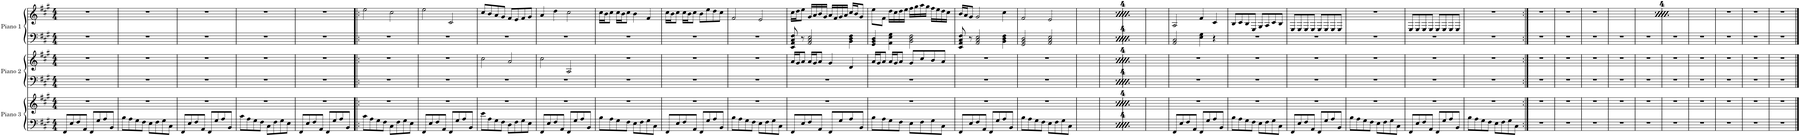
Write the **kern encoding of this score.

**kern	**kern	**kern	**kern	**kern	**kern
*part3	*part3	*part2	*part2	*part1	*part1
*staff6	*staff5	*staff4	*staff3	*staff2	*staff1
*I"Piano 3	*	*I"Piano 2	*	*I"Piano 1	*
*I'Pno. 3	*	*I'Pno. 2	*	*I'Pno. 1	*
*clefF4	*clefG2	*clefF4	*clefG2	*clefF4	*clefG2
*k[f#c#g#]	*k[f#c#g#]	*k[f#c#g#]	*k[f#c#g#]	*k[f#c#g#]	*k[f#c#g#]
*M4/4	*M4/4	*M4/4	*M4/4	*M4/4	*M4/4
=1	=1	=1	=1	=1	=1
8FF#/L	1r	1r	1r	1r	1r
8E/	.	.	.	.	.
8F#/	.	.	.	.	.
8AA/J	.	.	.	.	.
8FF#/L	.	.	.	.	.
8G#/	.	.	.	.	.
8A/	.	.	.	.	.
8BB/J	.	.	.	.	.
=2	=2	=2	=2	=2	=2
8B\L	1r	1r	1r	1r	1r
8A\	.	.	.	.	.
8G#\	.	.	.	.	.
8F#\J	.	.	.	.	.
8E\L	.	.	.	.	.
8F#\	.	.	.	.	.
8G#\	.	.	.	.	.
8C#\J	.	.	.	.	.
=3	=3	=3	=3	=3	=3
8FF#/L	1r	1r	1r	1r	1r
8E/	.	.	.	.	.
8F#/	.	.	.	.	.
8AA/J	.	.	.	.	.
8FF#/L	.	.	.	.	.
8G#/	.	.	.	.	.
8A/	.	.	.	.	.
8BB/J	.	.	.	.	.
=4	=4	=4	=4	=4	=4
8c#\L	1r	1r	1r	1r	1r
8A\	.	.	.	.	.
8G#\	.	.	.	.	.
8F#\J	.	.	.	.	.
8C#\L	.	.	.	.	.
8F#\	.	.	.	.	.
8G#\	.	.	.	.	.
8E\J	.	.	.	.	.
=5	=5	=5	=5	=5	=5
8FF#/L	1r	1r	1r	1r	1r
8E/	.	.	.	.	.
8F#/	.	.	.	.	.
8AA/J	.	.	.	.	.
8FF#/L	.	.	.	.	.
8G#/	.	.	.	.	.
8A/	.	.	.	.	.
8BB/J	.	.	.	.	.
=6!|:	=6!|:	=6!|:	=6!|:	=6!|:	=6!|:
8c#\L	1r	1r	1r	1r	2ee\
8A\	.	.	.	.	.
8G#\	.	.	.	.	.
8F#\J	.	.	.	.	.
8C#\L	.	.	.	.	2cc#\
8F#\	.	.	.	.	.
8G#\	.	.	.	.	.
8E\J	.	.	.	.	.
=7	=7	=7	=7	=7	=7
8FF#/L	1r	1r	1r	1r	2ee\
8E/	.	.	.	.	.
8F#/	.	.	.	.	.
8AA/J	.	.	.	.	.
8FF#/L	.	.	.	.	2c#/
8G#/	.	.	.	.	.
8A/	.	.	.	.	.
8BB/J	.	.	.	.	.
=8	=8	=8	=8	=8	=8
8e\L	1r	1r	2cc#\	1r	8cc#/L
8A\	.	.	.	.	8b/
8G#\	.	.	.	.	8a/
8F#\J	.	.	.	.	8g#/J
8D\L	.	.	2a/	.	8f#/L
8F#\	.	.	.	.	8e/
8G#\	.	.	.	.	8f#/
8E\J	.	.	.	.	8g#/J
=9	=9	=9	=9	=9	=9
8FF#/L	1r	1r	2cc#\	1r	4a/
8E/	.	.	.	.	.
8F#/	.	.	.	.	4dd\
8AA/J	.	.	.	.	.
8FF#/L	.	.	2A/	.	2cc#\
8G#/	.	.	.	.	.
8A/	.	.	.	.	.
8BB/J	.	.	.	.	.
=10	=10	=10	=10	=10	=10
8B\L	1r	1r	1r	1r	16cc#\LL
.	.	.	.	.	16b\J
8A\	.	.	.	.	8cc#\J
8G#\	.	.	.	.	16cc#\LL
.	.	.	.	.	16b\J
8F#\J	.	.	.	.	8cc#\J
8E\L	.	.	.	.	4b\
8F#\	.	.	.	.	.
8G#\	.	.	.	.	4f#/
8C#\J	.	.	.	.	.
=11	=11	=11	=11	=11	=11
8FF#/L	1r	1r	1r	1r	16cc#\LL
.	.	.	.	.	16b\J
8E/	.	.	.	.	8cc#\J
8F#/	.	.	.	.	16cc#\LL
.	.	.	.	.	16b\J
8AA/J	.	.	.	.	8cc#\J
8FF#/L	.	.	.	.	8b\L
8G#/	.	.	.	.	8ee\
8A/	.	.	.	.	8dd\
8BB/J	.	.	.	.	8cc#\J
=12	=12	=12	=12	=12	=12
8B\L	1r	1r	1r	1r	2f#/
8A\	.	.	.	.	.
8G#\	.	.	.	.	.
8F#\J	.	.	.	.	.
8E\L	.	.	.	.	2e/
8F#\	.	.	.	.	.
8G#\	.	.	.	.	.
8C#\J	.	.	.	.	.
=13	=13	=13	=13	=13	=13
8FF#/L	1r	1r	16a/LL	8EE/ 8AA/ 8C#/ 8F#/	16cc#\LL
.	.	.	16g#/J	.	16dd\J
8E/	.	.	8a/J	8r	8ee\J
8F#/	.	.	16a/LL	2AA/ 2C#/ 2E/	16g#/LL
.	.	.	16g#/J	.	16a/
8AA/J	.	.	8a/J	.	16b/
.	.	.	.	.	16g#/JJ
8FF#/L	.	.	4g#/	.	16a/LL
.	.	.	.	.	16f#/
8G#/	.	.	.	.	16g#/
.	.	.	.	.	16a/JJ
8A/	.	.	4d/	4BB\ 4D\ 4F#\	16cc#/LL
.	.	.	.	.	16b/J
8BB/J	.	.	.	.	8g#/J
=14	=14	=14	=14	=14	=14
8B\L	1r	1r	16a/LL	4GG#/ 4BB/ 4D/	8ee\L
.	.	.	16g#/J	.	.
8A\	.	.	8a/J	.	8f#\J
8G#\	.	.	16a/LL	4AA\ 4E\ 4G#\	16dd\LL
.	.	.	16g#/J	.	16cc#\
8F#\J	.	.	8a/J	.	16dd\
.	.	.	.	.	16ee\JJ
8E\L	.	.	8g#/L	2BB\ 2D\ 2F#\	16ff#\LL
.	.	.	.	.	16gg#\
8F#\	.	.	8cc#/	.	16aa\
.	.	.	.	.	16gg#\JJ
8G#\	.	.	8b/	.	16ff#\LL
.	.	.	.	.	16ee\
8C#\J	.	.	8a/J	.	16dd\
.	.	.	.	.	16cc#\JJ
=15	=15	=15	=15	=15	=15
8FF#/L	1r	1r	1r	8EE/ 8AA/ 8C#/ 8F#/	16b/LL
.	.	.	.	.	16a/J
8E/	.	.	.	8r	8g#/J
8F#/	.	.	.	2AA/ 2C#/ 2E/	2g#/
8AA/J	.	.	.	.	.
8FF#/L	.	.	.	.	.
8G#/	.	.	.	.	.
8A/	.	.	.	4BB\ 4D\ 4F#\	4cc#\
8BB/J	.	.	.	.	.
=16	=16	=16	=16	=16	=16
8B\L	1r	1r	1r	2GG#/ 2BB/ 2D/	2f#/
8A\	.	.	.	.	.
8G#\	.	.	.	.	.
8F#\J	.	.	.	.	.
8E\L	.	.	.	2AA/ 2C#/ 2E/	2e/
8F#\	.	.	.	.	.
8G#\	.	.	.	.	.
8C#\J	.	.	.	.	.
=17	=17	=17	=17	=17	=17
8FF#/L	1r	1r	16a/LL	8EE/ 8AA/ 8C#/ 8F#/	16cc#\LL
.	.	.	16g#/J	.	16dd\J
8E/	.	.	8a/J	8r	8ee\J
8F#/	.	.	16a/LL	2AA/ 2C#/ 2E/	16g#/LL
.	.	.	16g#/J	.	16a/
8AA/J	.	.	8a/J	.	16b/
.	.	.	.	.	16g#/JJ
8FF#/L	.	.	4g#/	.	16a/LL
.	.	.	.	.	16f#/
8G#/	.	.	.	.	16g#/
.	.	.	.	.	16a/JJ
8A/	.	.	4d/	4BB\ 4D\ 4F#\	16cc#/LL
.	.	.	.	.	16b/J
8BB/J	.	.	.	.	8g#/J
=18	=18	=18	=18	=18	=18
8B\L	1r	1r	16a/LL	4GG#/ 4BB/ 4D/	8ee\L
.	.	.	16g#/J	.	.
8A\	.	.	8a/J	.	8f#\J
8G#\	.	.	16a/LL	4AA\ 4E\ 4G#\	16dd\LL
.	.	.	16g#/J	.	16cc#\
8F#\J	.	.	8a/J	.	16dd\
.	.	.	.	.	16ee\JJ
8E\L	.	.	8g#/L	2BB\ 2D\ 2F#\	16ff#\LL
.	.	.	.	.	16gg#\
8F#\	.	.	8cc#/	.	16aa\
.	.	.	.	.	16gg#\JJ
8G#\	.	.	8b/	.	16ff#\LL
.	.	.	.	.	16ee\
8C#\J	.	.	8a/J	.	16dd\
.	.	.	.	.	16cc#\JJ
=19	=19	=19	=19	=19	=19
8FF#/L	1r	1r	1r	8EE/ 8AA/ 8C#/ 8F#/	16b/LL
.	.	.	.	.	16a/J
8E/	.	.	.	8r	8g#/J
8F#/	.	.	.	2AA/ 2C#/ 2E/	2g#/
8AA/J	.	.	.	.	.
8FF#/L	.	.	.	.	.
8G#/	.	.	.	.	.
8A/	.	.	.	4BB\ 4D\ 4F#\	4cc#\
8BB/J	.	.	.	.	.
=20	=20	=20	=20	=20	=20
8B\L	1r	1r	1r	2GG#/ 2BB/ 2D/	2f#/
8A\	.	.	.	.	.
8G#\	.	.	.	.	.
8F#\J	.	.	.	.	.
8E\L	.	.	.	2AA/ 2C#/ 2E/	2e/
8F#\	.	.	.	.	.
8G#\	.	.	.	.	.
8C#\J	.	.	.	.	.
=21	=21	=21	=21	=21	=21
8FF#/L	1r	1r	1r	2AA/ 2C#/	2A/
8E/	.	.	.	.	.
8F#/	.	.	.	.	.
8AA/J	.	.	.	.	.
8FF#/L	.	.	.	4E\ 4G#\	4f#/
8G#/	.	.	.	.	.
8A/	.	.	.	4r	4c#/
8BB/J	.	.	.	.	.
=22	=22	=22	=22	=22	=22
8B\L	1r	1r	1r	1r	8B/L
8A\	.	.	.	.	8c#/
8G#\	.	.	.	.	8B/
8F#\J	.	.	.	.	8E/J
8E\L	.	.	.	.	8G#/L
8F#\	.	.	.	.	8A/
8G#\	.	.	.	.	8c#/
8C#\J	.	.	.	.	8B/J
=23	=23	=23	=23	=23	=23
8FF#/L	1r	1r	1r	1r	8E/L
8E/	.	.	.	.	8E/
8F#/	.	.	.	.	8E/
8AA/J	.	.	.	.	8E/J
8FF#/L	.	.	.	.	8E/L
8G#/	.	.	.	.	8E/
8A/	.	.	.	.	8E/
8BB/J	.	.	.	.	8E/J
=24	=24	=24	=24	=24	=24
8B\L	1r	1r	1r	1r	1r
8A\	.	.	.	.	.
8G#\	.	.	.	.	.
8F#\J	.	.	.	.	.
8E\L	.	.	.	.	.
8F#\	.	.	.	.	.
8G#\	.	.	.	.	.
8C#\J	.	.	.	.	.
=25	=25	=25	=25	=25	=25
8FF#/L	1r	1r	1r	1r	8E/L
8E/	.	.	.	.	8E/
8F#/	.	.	.	.	8E/
8AA/J	.	.	.	.	8E/J
8FF#/L	.	.	.	.	8E/L
8G#/	.	.	.	.	8E/
8A/	.	.	.	.	8E/
8BB/J	.	.	.	.	8E/J
=26	=26	=26	=26	=26	=26
8B\L	1r	1r	1r	1r	1r
8A\	.	.	.	.	.
8G#\	.	.	.	.	.
8F#\J	.	.	.	.	.
8E\L	.	.	.	.	.
8F#\	.	.	.	.	.
8G#\	.	.	.	.	.
8C#\J	.	.	.	.	.
=27:|!	=27:|!	=27:|!	=27:|!	=27:|!	=27:|!
1r	1r	1r	1r	1r	1r
=28	=28	=28	=28	=28	=28
1r	1r	1r	1r	1r	1r
=29	=29	=29	=29	=29	=29
1r	1r	1r	1r	1r	1r
=30	=30	=30	=30	=30	=30
1r	1r	1r	1r	1r	1r
=31	=31	=31	=31	=31	=31
1r	1r	1r	1r	1r	1r
=32	=32	=32	=32	=32	=32
1r	1r	1r	1r	1r	1r
=33	=33	=33	=33	=33	=33
1r	1r	1r	1r	1r	1r
=34	=34	=34	=34	=34	=34
1r	1r	1r	1r	1r	1r
=35	=35	=35	=35	=35	=35
1r	1r	1r	1r	1r	1r
=36	=36	=36	=36	=36	=36
1r	1r	1r	1r	1r	1r
==	==	==	==	==	==
*-	*-	*-	*-	*-	*-
